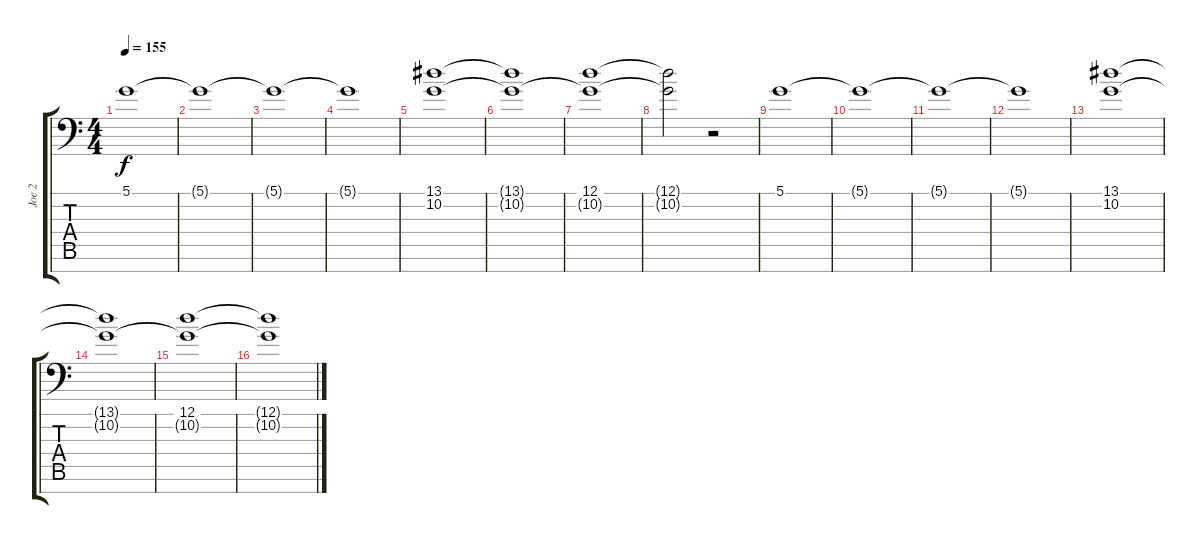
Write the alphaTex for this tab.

\track ("Joe 2" "Joe 2") {instrument choiraahs}
\staff {score tabs}
\tuning (D4 A3 F3 C3 G2 C2 G1) {hide}
\ts (4 4)
\tempo 155
\clef f4
\ks c
5.1.1{dy f volume 7 instrument choiraahs} |
5.1{t}.1 |
5.1{t}.1 |
5.1{t}.1 |
(13.1 10.2).1 |
(13.1{t} 10.2{t}).1 |
(12.1 10.2{t}).1 |
(12.1{t} 10.2{t}).2 r.2 |
5.1.1 |
5.1{t}.1 |
5.1{t}.1 |
5.1{t}.1 |
(13.1 10.2).1 |
(13.1{t} 10.2{t}).1 |
(12.1 10.2{t}).1 |
(12.1{t} 10.2{t}).1
